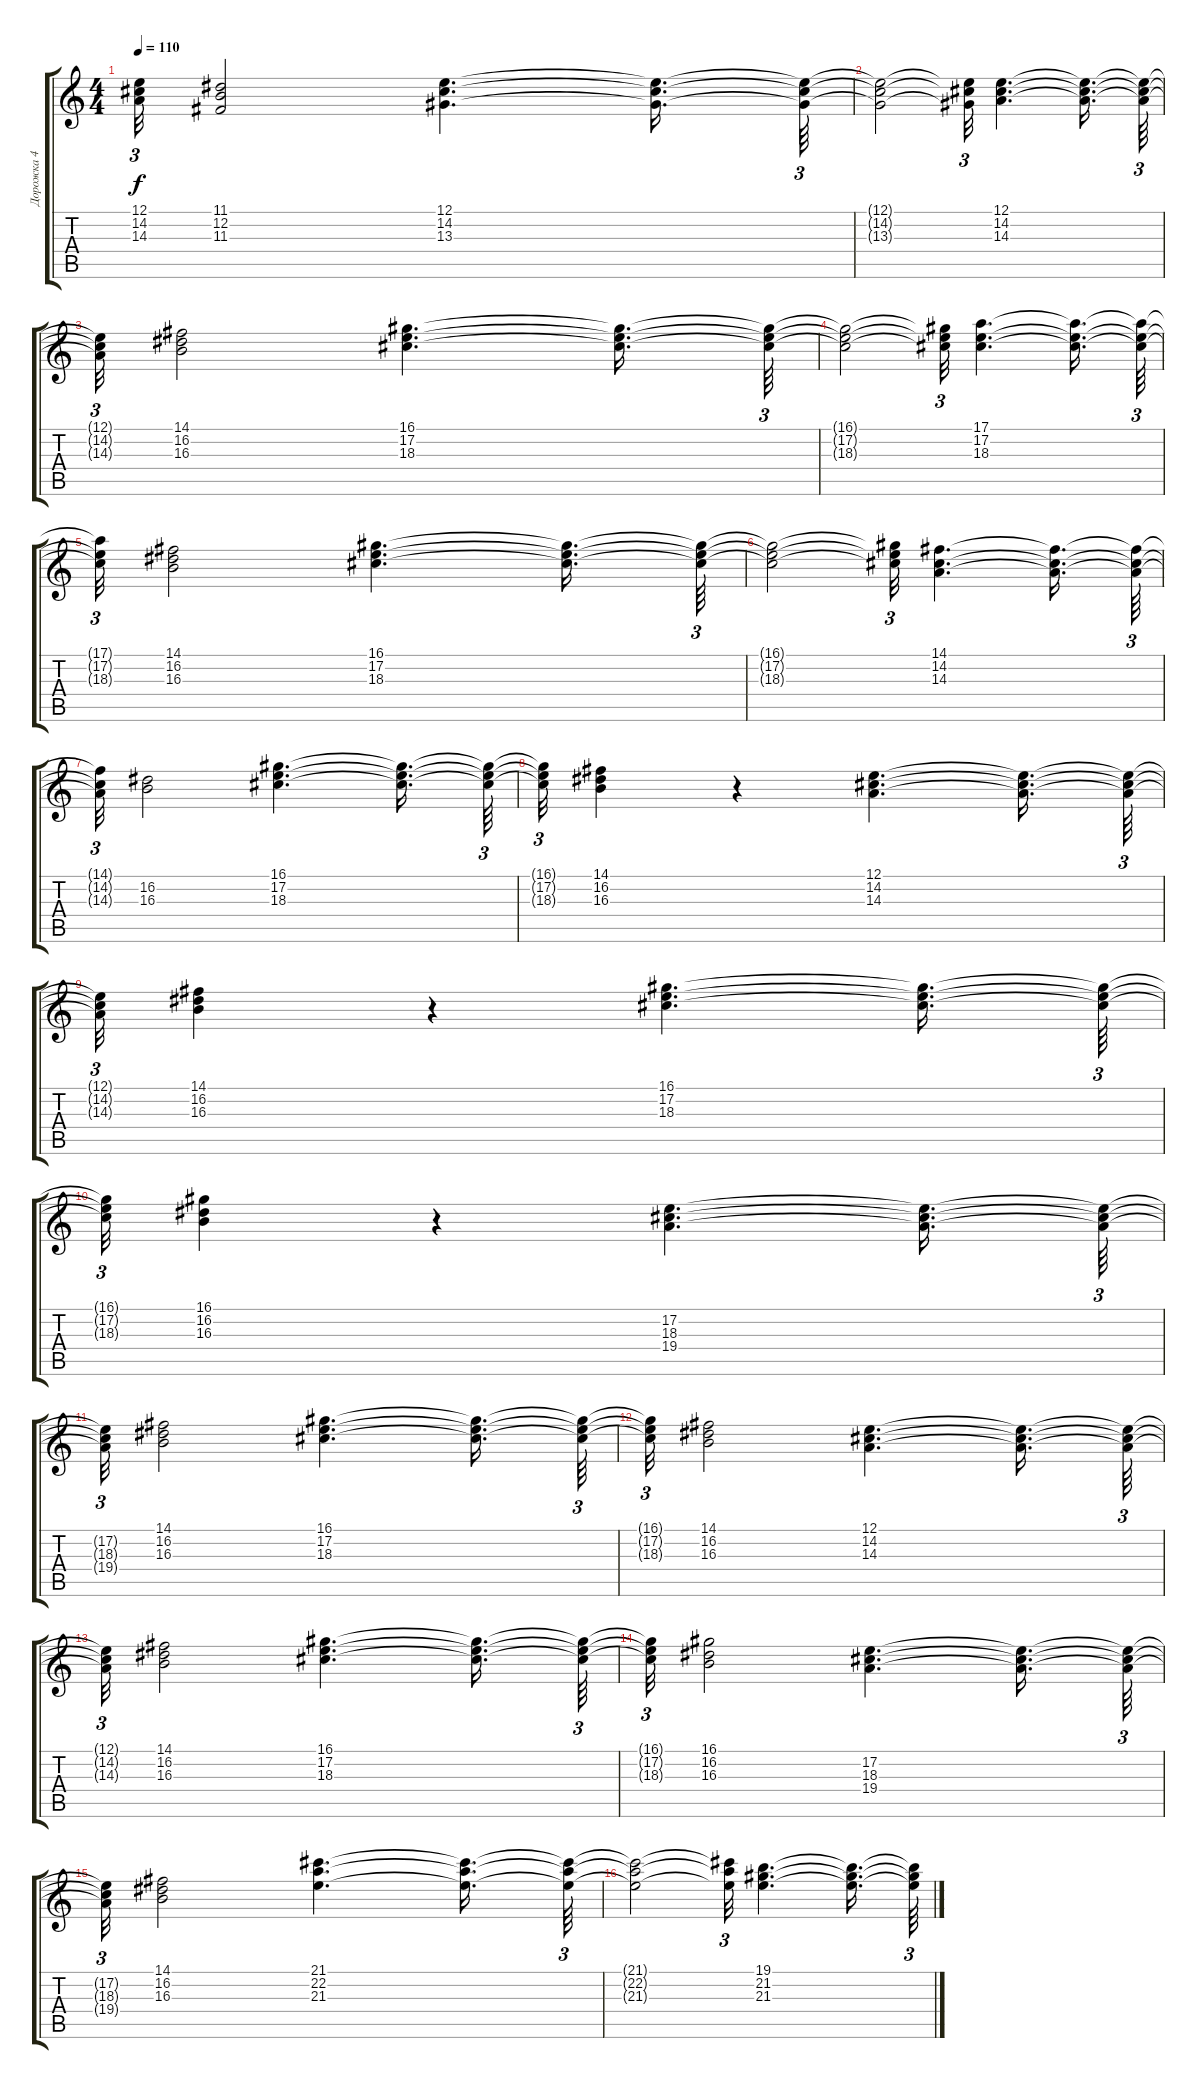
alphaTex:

\track ("Дорожка 4" "Дорожка 4") {instrument stringensemble1}
\staff {score tabs}
\tuning (E4 B3 G3 D3 A2 E2) {hide}
\ts (4 4)
\tempo 110
\clef g2
\ks c
(12.1{t} 14.2{t} 14.3{t}).32{tu (3 2) dy f} (11.1 12.2 11.3).2 (12.1 14.2 13.3).4{d} (12.1{t} 14.2{t} 13.3{t}).16{d} (12.1{t} 14.2{t} 13.3{t}).64{tu (3 2)} |
(12.1{t} 14.2{t} 13.3{t}).2 (12.1{t} 14.2{t} 13.3{t}).32{tu (3 2)} (12.1 14.2 14.3).4{d} (12.1{t} 14.2{t} 14.3{t}).16{d} (12.1{t} 14.2{t} 14.3{t}).64{tu (3 2)} |
(12.1{t} 14.2{t} 14.3{t}).32{tu (3 2)} (14.1 16.2 16.3).2 (16.1 17.2 18.3).4{d} (16.1{t} 17.2{t} 18.3{t}).16{d} (16.1{t} 17.2{t} 18.3{t}).64{tu (3 2)} |
(16.1{t} 17.2{t} 18.3{t}).2 (16.1{t} 17.2{t} 18.3{t}).32{tu (3 2)} (17.1 17.2 18.3).4{d} (17.1{t} 17.2{t} 18.3{t}).16{d} (17.1{t} 17.2{t} 18.3{t}).64{tu (3 2)} |
(17.1{t} 17.2{t} 18.3{t}).32{tu (3 2)} (14.1 16.2 16.3).2 (16.1 17.2 18.3).4{d} (16.1{t} 17.2{t} 18.3{t}).16{d} (16.1{t} 17.2{t} 18.3{t}).64{tu (3 2)} |
(16.1{t} 17.2{t} 18.3{t}).2 (16.1{t} 17.2{t} 18.3{t}).32{tu (3 2)} (14.1 14.2 14.3).4{d} (14.1{t} 14.2{t} 14.3{t}).16{d} (14.1{t} 14.2{t} 14.3{t}).64{tu (3 2)} |
(14.1{t} 14.2{t} 14.3{t}).32{tu (3 2)} (16.2 16.3).2 (16.1 17.2 18.3).4{d} (16.1{t} 17.2{t} 18.3{t}).16{d} (16.1{t} 17.2{t} 18.3{t}).64{tu (3 2)} |
(16.1{t} 17.2{t} 18.3{t}).32{tu (3 2)} (14.1 16.2 16.3).4 r.4 (12.1 14.2 14.3).4{d} (12.1{t} 14.2{t} 14.3{t}).16{d} (12.1{t} 14.2{t} 14.3{t}).64{tu (3 2)} |
(12.1{t} 14.2{t} 14.3{t}).32{tu (3 2)} (14.1 16.2 16.3).4 r.4 (16.1 17.2 18.3).4{d} (16.1{t} 17.2{t} 18.3{t}).16{d} (16.1{t} 17.2{t} 18.3{t}).64{tu (3 2)} |
(16.1{t} 17.2{t} 18.3{t}).32{tu (3 2)} (16.1 16.2 16.3).4 r.4 (17.2 18.3 19.4).4{d} (17.2{t} 18.3{t} 19.4{t}).16{d} (17.2{t} 18.3{t} 19.4{t}).64{tu (3 2)} |
(17.2{t} 18.3{t} 19.4{t}).32{tu (3 2)} (14.1 16.2 16.3).2 (16.1 17.2 18.3).4{d} (16.1{t} 17.2{t} 18.3{t}).16{d} (16.1{t} 17.2{t} 18.3{t}).64{tu (3 2)} |
(16.1{t} 17.2{t} 18.3{t}).32{tu (3 2)} (14.1 16.2 16.3).2 (12.1 14.2 14.3).4{d} (12.1{t} 14.2{t} 14.3{t}).16{d} (12.1{t} 14.2{t} 14.3{t}).64{tu (3 2)} |
(12.1{t} 14.2{t} 14.3{t}).32{tu (3 2)} (14.1 16.2 16.3).2 (16.1 17.2 18.3).4{d} (16.1{t} 17.2{t} 18.3{t}).16{d} (16.1{t} 17.2{t} 18.3{t}).64{tu (3 2)} |
(16.1{t} 17.2{t} 18.3{t}).32{tu (3 2)} (16.1 16.2 16.3).2 (17.2 18.3 19.4).4{d} (17.2{t} 18.3{t} 19.4{t}).16{d} (17.2{t} 18.3{t} 19.4{t}).64{tu (3 2)} |
(17.2{t} 18.3{t} 19.4{t}).32{tu (3 2)} (14.1 16.2 16.3).2 (21.1 22.2 21.3).4{d} (21.1{t} 22.2{t} 21.3{t}).16{d} (21.1{t} 22.2{t} 21.3{t}).64{tu (3 2)} |
(21.1{t} 22.2{t} 21.3{t}).2 (21.1{t} 22.2{t} 21.3{t}).32{tu (3 2)} (19.1 21.2 21.3).4{d} (19.1{t} 21.2{t} 21.3{t}).16{d} (19.1{t} 21.2{t} 21.3{t}).64{tu (3 2)}
